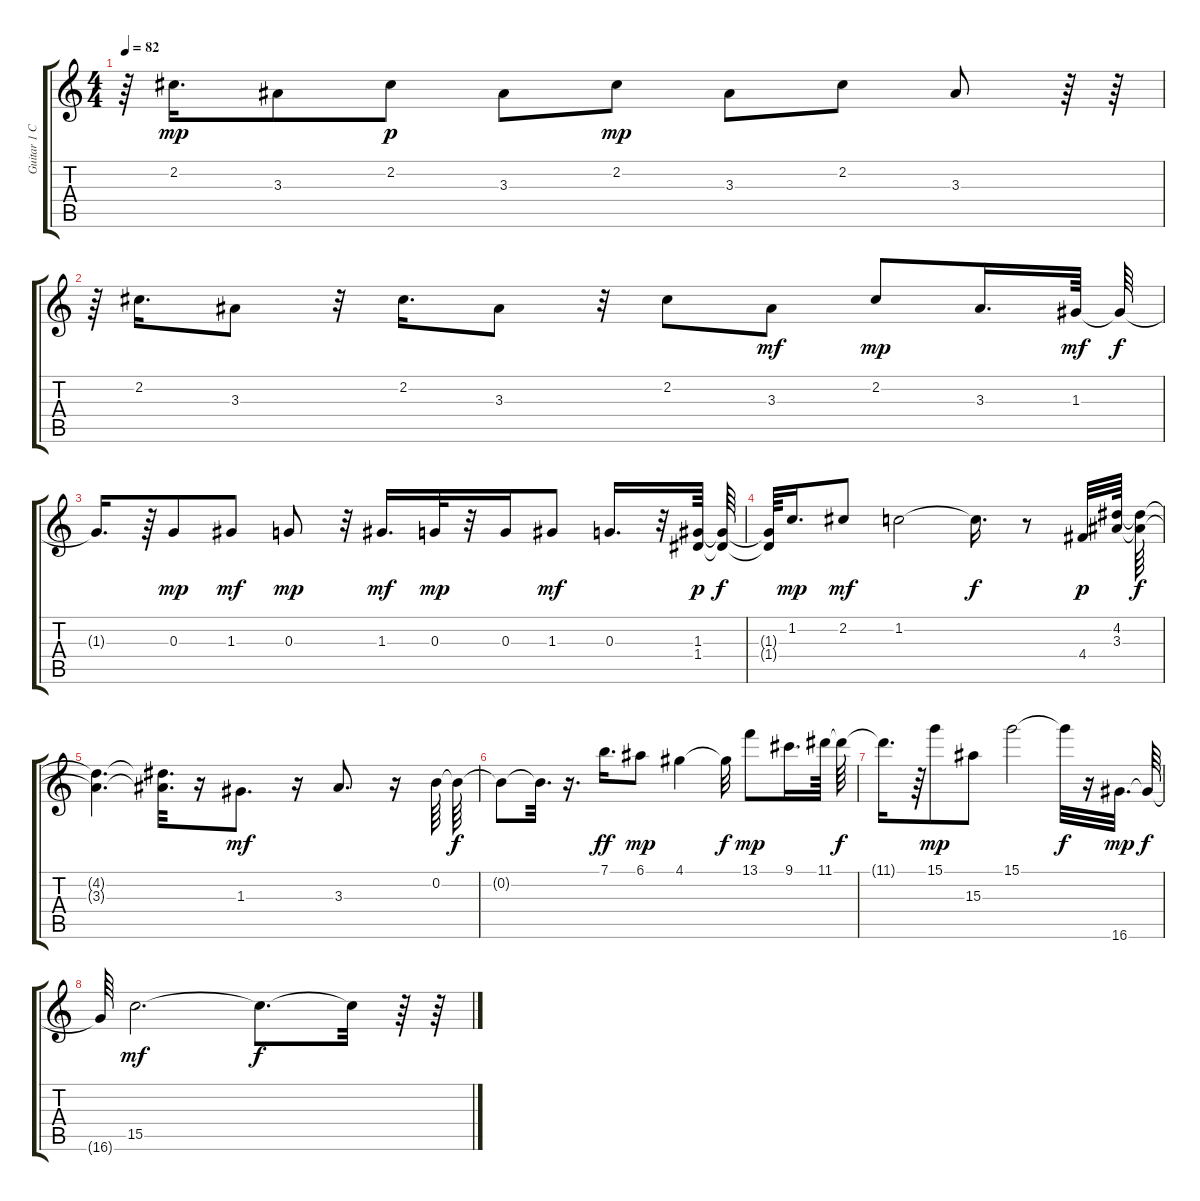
\track ("Guitar 1 Clean" "Guitar 1 C") {instrument electricguitarclean}
\staff {score tabs}
\tuning (E4 B3 G3 D3 A2 E2) {hide}
\ts (4 4)
\tempo 82
\clef g2
\ks c
r.64{dy f} 2.2.16{d dy mp} 3.3.8 2.2.8{dy p} 3.3.8 2.2.8{dy mp} 3.3.8 2.2.8 3.3.8 r.64 r.64 |
r.64 2.2.16{d} 3.3.8 r.32 2.2.16{d} 3.3.8 r.32 2.2.8 3.3.8{dy mf} 2.2.8{dy mp} 3.3.16{d} 1.3.64{dy mf} 1.3{t}.64{dy f} |
1.3{t}.16{d} r.64 0.3.8{dy mp} 1.3.8{dy mf} 0.3.8{dy mp} r.32 1.3.16{d dy mf} 0.3.32{dy mp} r.32 0.3.16 1.3.8{dy mf} 0.3.16{d} r.32 (1.3 1.4).64{dy p} (1.3{t} 1.4{t}).64{dy f} |
(1.3{t} 1.4{t}).64 1.2.16{d dy mp} 2.2.8{dy mf} 1.2.2 1.2{t}.16{d dy f} r.8 4.4.32{dy p} (4.2 3.3).64 (4.2{t} 3.3{t}).64{dy f} |
(4.2{t} 3.3{t}).4{d} (4.2{t} 3.3{t}).32{d} r.16 1.3.8{d dy mf} r.16 3.3.8{d} r.16 0.2.64 0.2{t}.64{dy f} |
0.2{t}.8 0.2{t}.32{d} r.16{d} 7.1.16{d dy ff} 6.1.8{dy mp} 4.1.4 4.1{t}.32{dy f} 13.1.8{dy mp} 9.1.16{d} 11.1.64 11.1{t}.64{dy f} |
11.1{t}.16{d} r.64 15.1.8{dy mp} 15.3.8 15.1.2 15.1{t}.32{dy f} r.16 16.6.32{d dy mp} 16.6{t}.64{dy f} |
16.6{t}.64 15.5.2{d dy mf} 15.5{t}.8{d dy f} 15.5{t}.32 r.64 r.64
